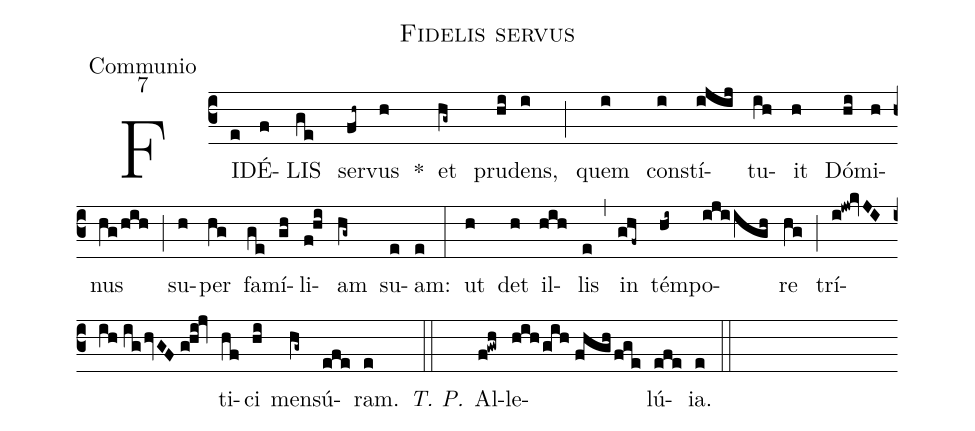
name:Fidelis servus;
office-part:Communio;
mode:7;
%%
(c3) FI(e)DÉ(f)LIS(ge) ser(fh~)vus(h) *() et(hg~) pru(hi)dens,(i) (;) quem(i) con(i)stí(ijij)tu(ih)it(h) Dó(hi)mi(h)nus(hg/hih) (;) su(h)per(hg) fa(ge)mí(gh)li(f!hi)am(hg~) su(e)am:(e) (:) ut(h) det(h) il(hih)lis(e) (,) in(ghf~) tém(hi~)po(ijiigh)re(hg) (;) trí(i!jw!kvJIih//ighvGF//g!hi!jv)ti(hf)ci(hi) men(hg~)sú(efe)ram.(e) <i>T. P.</i>(::) Al(f!gwh)le(hih/gih//fhgh/fge)lú(efe)ia.(e) (::)
